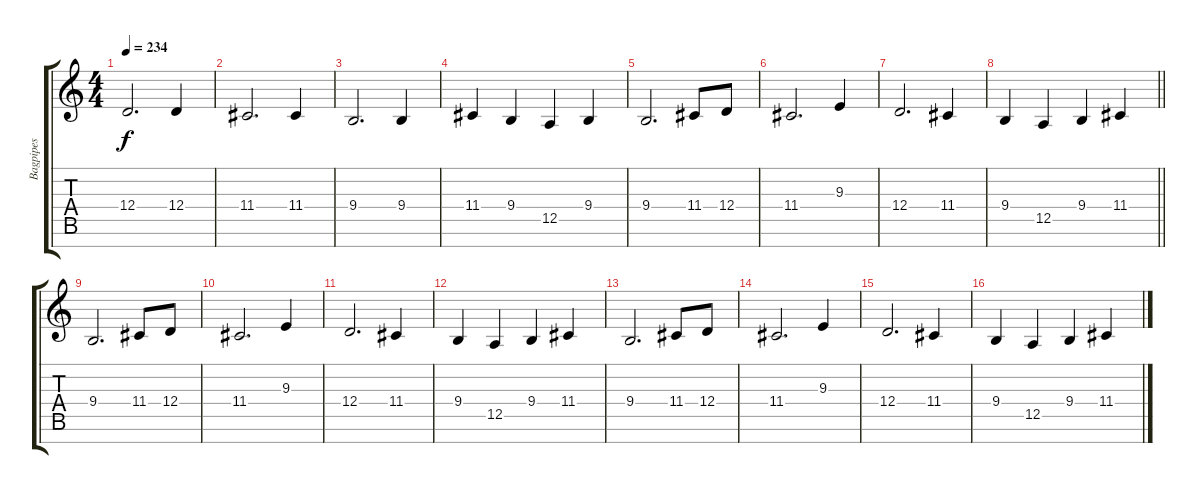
\track ("Bagpipes" "Bagpipes") {instrument bagpipe}
\staff {score tabs}
\tuning (E4 B3 G3 D3 A2 E2 B1) {hide}
\ts (4 4)
\tempo 234
\clef g2
\ks c
12.4.2{d dy f} 12.4.4 |
11.4.2{d} 11.4.4 |
9.4.2{d} 9.4.4 |
11.4.4 9.4.4 12.5.4 9.4.4 |
9.4.2{d} 11.4.8 12.4.8 |
11.4.2{d} 9.3.4 |
12.4.2{d} 11.4.4 |
\barLineRight lightlight
9.4.4 12.5.4 9.4.4 11.4.4 |
9.4.2{d volume 8 balance 8} 11.4.8 12.4.8 |
11.4.2{d} 9.3.4 |
12.4.2{d} 11.4.4 |
9.4.4 12.5.4 9.4.4 11.4.4 |
9.4.2{d} 11.4.8 12.4.8 |
11.4.2{d} 9.3.4 |
12.4.2{d} 11.4.4 |
9.4.4 12.5.4 9.4.4 11.4.4
